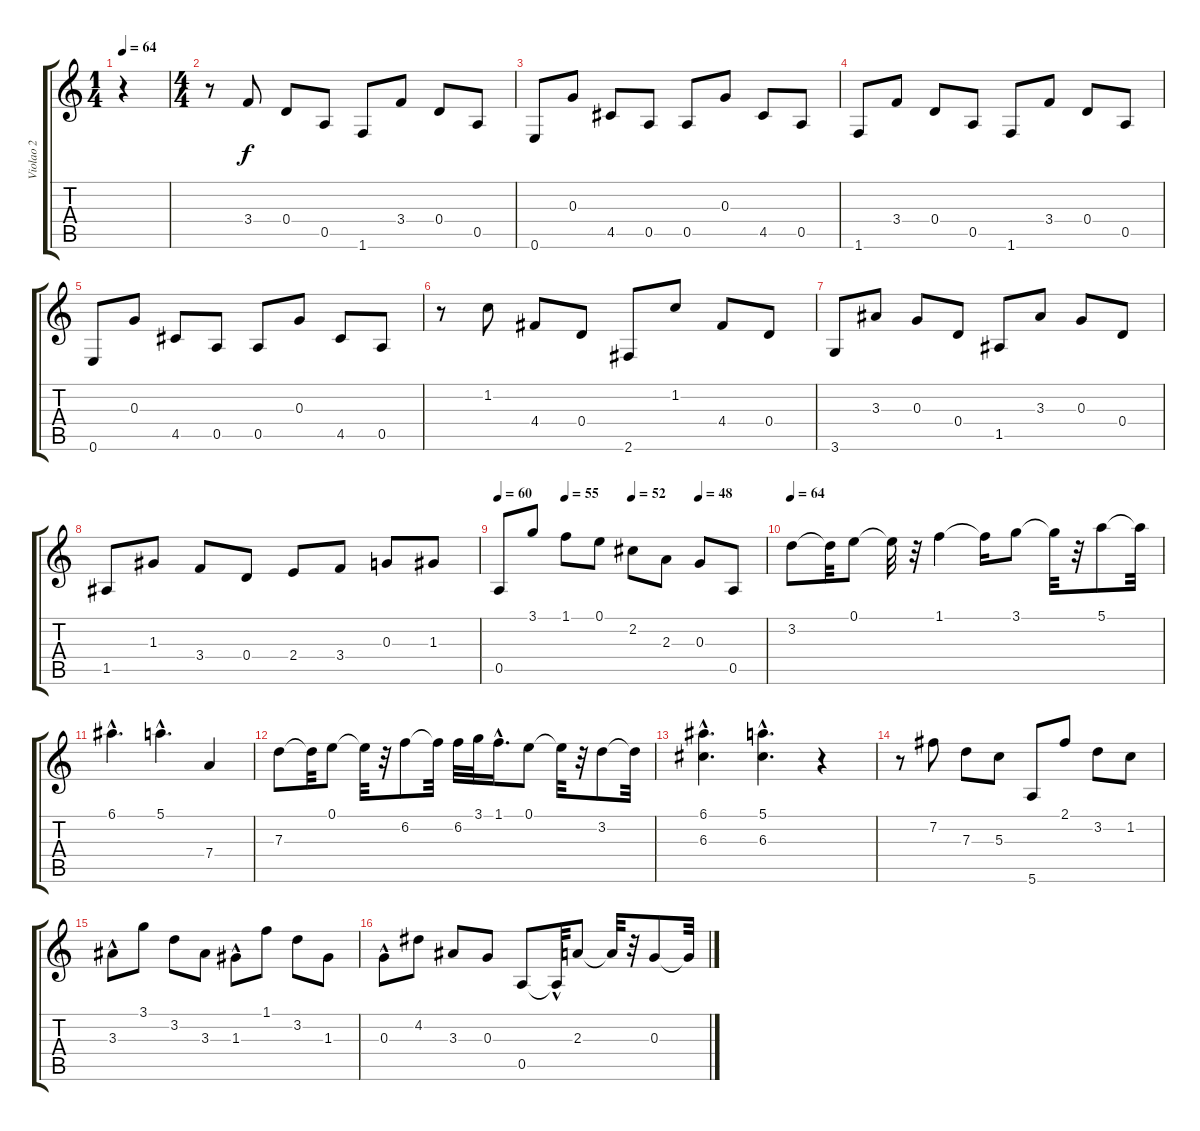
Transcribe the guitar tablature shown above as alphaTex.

\track ("Violao 2" "Violao 2") {instrument acousticguitarnylon}
\staff {score tabs}
\tuning (E4 B3 G3 D3 A2 E2) {hide}
\ts (1 4)
\tempo 64
\clef g2
\ks c
r.4{dy f instrument acousticguitarnylon} |
\ts (4 4)
r.8 3.4.8 0.4.8 0.5.8 1.6.8 3.4.8 0.4.8 0.5.8 |
0.6.8 0.3.8 4.5.8 0.5.8 0.5.8 0.3.8 4.5.8 0.5.8 |
1.6.8 3.4.8 0.4.8 0.5.8 1.6.8 3.4.8 0.4.8 0.5.8 |
0.6.8 0.3.8 4.5.8 0.5.8 0.5.8 0.3.8 4.5.8 0.5.8 |
r.8 1.2.8 4.4.8 0.4.8 2.6.8 1.2.8 4.4.8 0.4.8 |
3.6.8 3.3.8 0.3.8 0.4.8 1.5.8 3.3.8 0.3.8 0.4.8 |
1.5.8 1.3.8 3.4.8 0.4.8 2.4.8 3.4.8 0.3.8 1.3.8 |
\tempo 60
\tempo (55 0.25)
\tempo (52 0.5)
\tempo (48 0.75)
0.5.8 3.1.8 1.1.8 0.1.8 2.2.8 2.3.8 0.3.8 0.5.8 |
\tempo 64
3.2.8 3.2{t}.32 0.1.8 0.1{t}.32 r.32 1.1.4 1.1{t}.16 3.1.8 3.1{t}.32 r.32 5.1.8 5.1{t}.32 |
6.1{hac}.4{d} 5.1{hac}.4{d} 7.4.4 |
7.3.8 7.3{t}.32 0.1.8 0.1{t}.32 r.32 6.2.8 6.2{t}.32 6.2.32 3.1.32 1.1{hac}.16{d} 0.1.8 0.1{t}.32 r.32 3.2.8 3.2{t}.32 |
(6.1{hac} 6.3{hac}).4{d} (5.1{hac} 6.3{hac}).4{d} r.4 |
r.8 7.2.8 7.3.8 5.3.8 5.6.8 2.1.8 3.2.8 1.2.8 |
3.3{hac}.8 3.1.8 3.2.8 3.3.8 1.3{hac}.8 1.1.8 3.2.8 1.3.8 |
0.3{hac}.8 4.2.8 3.3.8 0.3.8 0.5.8 0.5{hac t}.32 2.3.8 2.3{t}.32 r.32 0.3.8 0.3{t}.32
